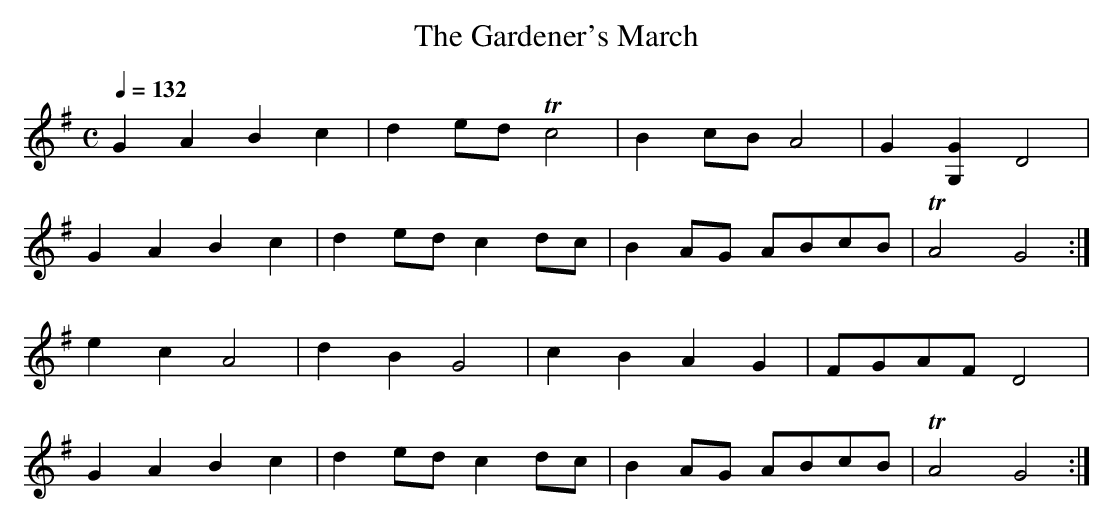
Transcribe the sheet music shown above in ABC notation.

X:1
T:The Gardener's March
M:C
L:1/8
Q:1/4=132
K:G
G2A2 B2c2|d2ed Tc4  |B2cB A4  | G2[G2G,2] D4 |
G2A2 B2c2|d2ed  c2dc|B2AG ABcB|TA4        G4:|
e2c2 A4  |d2B2  G4  |c2B2 A2G2| FGAF      D4 |
G2A2 B2c2|d2ed  c2dc|B2AG ABcB|TA4        G4:|
